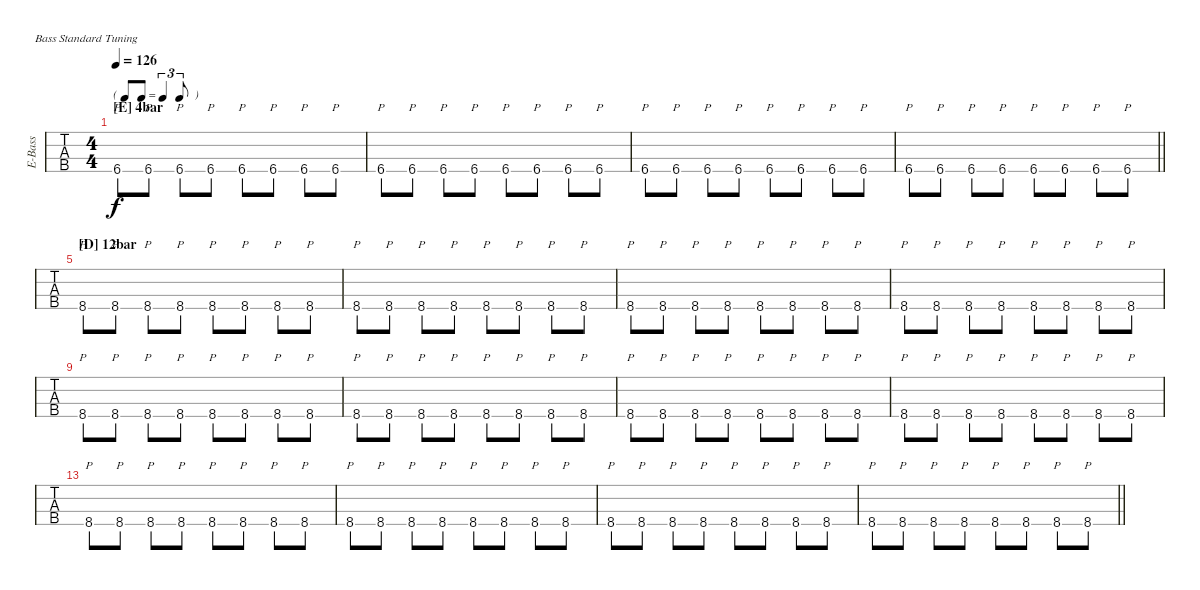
\bracketExtendMode nobrackets
\otherSystemsTrackNameOrientation horizontal
\defaultBarNumberDisplay FirstOfSystem
\track ("Bass" "E-Bass") {instrument electricbassfinger}
\staff {tabs}
\tuning (G2 D2 A1 E1)
\ts (4 4)
\tf triplet8th
\section ("E" "4bar")
\tempo 126
\clef f4
\ks cminor
6.4{hac}.8{p dy f} 6.4{hac}.8{p} 6.4{hac}.8{p} 6.4{hac}.8{p} 6.4{hac}.8{p} 6.4{hac}.8{p} 6.4{hac}.8{p} 6.4{hac}.8{p} |
6.4{hac}.8{p} 6.4{hac}.8{p} 6.4{hac}.8{p} 6.4{hac}.8{p} 6.4{hac}.8{p} 6.4{hac}.8{p} 6.4{hac}.8{p} 6.4{hac}.8{p} |
6.4{hac}.8{p} 6.4{hac}.8{p} 6.4{hac}.8{p} 6.4{hac}.8{p} 6.4{hac}.8{p} 6.4{hac}.8{p} 6.4{hac}.8{p} 6.4{hac}.8{p} |
\barLineRight lightlight
6.4{hac}.8{p} 6.4{hac}.8{p} 6.4{hac}.8{p} 6.4{hac}.8{p} 6.4{hac}.8{p} 6.4{hac}.8{p} 6.4{hac}.8{p} 6.4{hac}.8{p} |
\section ("D" "12bar")
8.4{hac}.8{p} 8.4{hac}.8{p} 8.4{hac}.8{p} 8.4{hac}.8{p} 8.4{hac}.8{p} 8.4{hac}.8{p} 8.4{hac}.8{p} 8.4{hac}.8{p} |
8.4{hac}.8{p} 8.4{hac}.8{p} 8.4{hac}.8{p} 8.4{hac}.8{p} 8.4{hac}.8{p} 8.4{hac}.8{p} 8.4{hac}.8{p} 8.4{hac}.8{p} |
8.4{hac}.8{p} 8.4{hac}.8{p} 8.4{hac}.8{p} 8.4{hac}.8{p} 8.4{hac}.8{p} 8.4{hac}.8{p} 8.4{hac}.8{p} 8.4{hac}.8{p} |
8.4{hac}.8{p} 8.4{hac}.8{p} 8.4{hac}.8{p} 8.4{hac}.8{p} 8.4{hac}.8{p} 8.4{hac}.8{p} 8.4{hac}.8{p} 8.4{hac}.8{p} |
8.4{hac}.8{p} 8.4{hac}.8{p} 8.4{hac}.8{p} 8.4{hac}.8{p} 8.4{hac}.8{p} 8.4{hac}.8{p} 8.4{hac}.8{p} 8.4{hac}.8{p} |
8.4{hac}.8{p} 8.4{hac}.8{p} 8.4{hac}.8{p} 8.4{hac}.8{p} 8.4{hac}.8{p} 8.4{hac}.8{p} 8.4{hac}.8{p} 8.4{hac}.8{p} |
8.4{hac}.8{p} 8.4{hac}.8{p} 8.4{hac}.8{p} 8.4{hac}.8{p} 8.4{hac}.8{p} 8.4{hac}.8{p} 8.4{hac}.8{p} 8.4{hac}.8{p} |
8.4{hac}.8{p} 8.4{hac}.8{p} 8.4{hac}.8{p} 8.4{hac}.8{p} 8.4{hac}.8{p} 8.4{hac}.8{p} 8.4{hac}.8{p} 8.4{hac}.8{p} |
8.4{hac}.8{p} 8.4{hac}.8{p} 8.4{hac}.8{p} 8.4{hac}.8{p} 8.4{hac}.8{p} 8.4{hac}.8{p} 8.4{hac}.8{p} 8.4{hac}.8{p} |
8.4{hac}.8{p} 8.4{hac}.8{p} 8.4{hac}.8{p} 8.4{hac}.8{p} 8.4{hac}.8{p} 8.4{hac}.8{p} 8.4{hac}.8{p} 8.4{hac}.8{p} |
8.4{hac}.8{p} 8.4{hac}.8{p} 8.4{hac}.8{p} 8.4{hac}.8{p} 8.4{hac}.8{p} 8.4{hac}.8{p} 8.4{hac}.8{p} 8.4{hac}.8{p} |
\barLineRight lightlight
8.4{hac}.8{p} 8.4{hac}.8{p} 8.4{hac}.8{p} 8.4{hac}.8{p} 8.4{hac}.8{p} 8.4{hac}.8{p} 8.4{hac}.8{p} 8.4{hac}.8{p}
